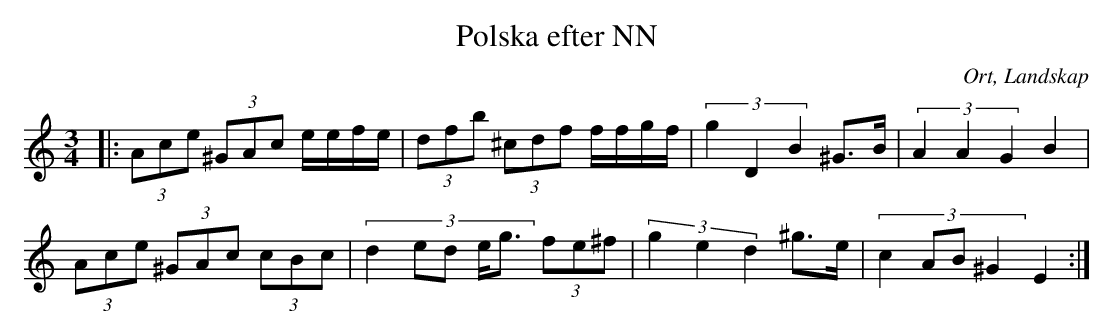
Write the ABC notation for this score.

X:1
T:Polska efter NN
O:Ort, Landskap
M:3/4
L:1/8
K:C
|: (3 Ace (3^GAc e/e/f/e/| (3 dfb (3^cdf f/f/g/f/|(3:2:3 g2 D2 B2 ^G>B|(3:2:3 A2 A2 G2 B2|
(3 Ace (3^GAc (3cBc| (3:2:5 d2 ed e<g (3fe^f|(3:2:3 g2 e2 d2 ^g>e|(3:2:4 c2 AB ^G2 E2:|
